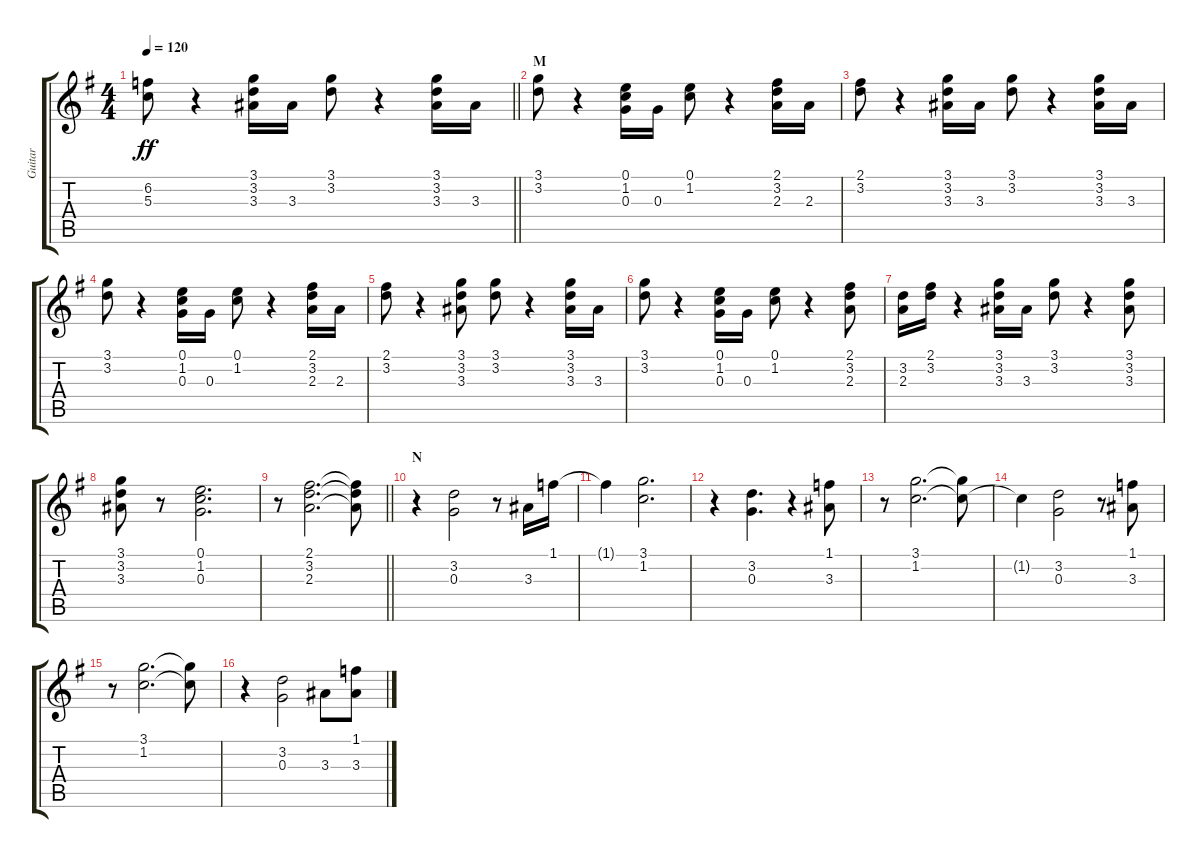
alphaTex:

\track ("Guitar" "Guitar") {instrument electricguitarclean}
\staff {score tabs}
\tuning (E4 B3 G3 D3 A2 E2) {hide}
\ts (4 4)
\tempo 120
\clef g2
\barLineRight lightlight
\ks g
(6.2 5.3).8{dy ff} r.4 (3.1 3.2 3.3).16 3.3.16 (3.1 3.2).8 r.4 (3.1 3.2 3.3).16 3.3.16 |
\section ("" "M")
(3.1 3.2).8 r.4 (0.1 1.2 0.3).16 0.3.16 (0.1 1.2).8 r.4 (2.1 3.2 2.3).16 2.3.16 |
(2.1 3.2).8 r.4 (3.1 3.2 3.3).16 3.3.16 (3.1 3.2).8 r.4 (3.1 3.2 3.3).16 3.3.16 |
(3.1 3.2).8 r.4 (0.1 1.2 0.3).16 0.3.16 (0.1 1.2).8 r.4 (2.1 3.2 2.3).16 2.3.16 |
(2.1 3.2).8 r.4 (3.1 3.2 3.3).8 (3.1 3.2).8 r.4 (3.1 3.2 3.3).16 3.3.16 |
(3.1 3.2).8 r.4 (0.1 1.2 0.3).16 0.3.16 (0.1 1.2).8 r.4 (2.1 3.2 2.3).8 |
(3.2 2.3).16 (2.1 3.2).16 r.4 (3.1 3.2 3.3).16 3.3.16 (3.1 3.2).8 r.4 (3.1 3.2 3.3).8 |
(3.1 3.2 3.3).8 r.8 (0.1 1.2 0.3).2{d} |
\barLineRight lightlight
r.8 (2.1 3.2 2.3).2{d} (2.1{t} 3.2{t} 2.3{t}).8 |
\section ("" "N")
r.4 (3.2 0.3).2 r.8 3.3.16 1.1.16 |
1.1{t}.4 (3.1 1.2).2{d} |
r.4 (3.2 0.3).4{d} r.4 (1.1 3.3).8 |
r.8 (3.1 1.2).2{d} (3.1{t} 1.2{t}).8 |
1.2{t}.4 (3.2 0.3).2 r.8 (1.1 3.3).8 |
r.8 (3.1 1.2).2{d} (3.1{t} 1.2{t}).8 |
r.4 (3.2 0.3).2 3.3.8 (1.1 3.3).8
